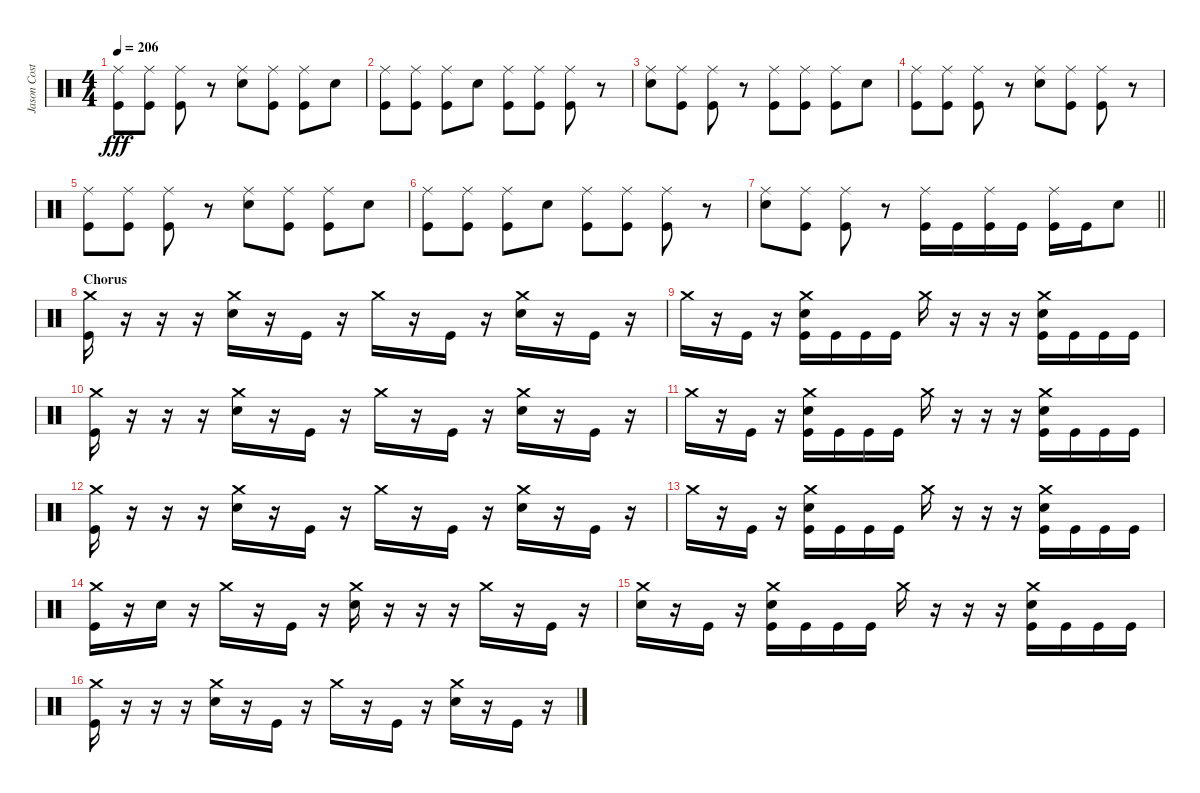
\track ("Jason Costa" "Jason Cost") {instrument percussion}
\staff {score}
\articulation defaults
\ts (4 4)
\tempo 206
\clef neutral
\ks c
("Ride (middle)" "Kick (hit)").8{dy fff} ("Ride (middle)" "Kick (hit)").8 ("Ride (middle)" "Kick (hit)").8 r.8 ("Ride (middle)" "Snare (hit) 2").8 ("Ride (middle)" "Kick (hit)").8 ("Ride (middle)" "Kick (hit)").8 "Snare (hit) 2".8 |
("Ride (middle)" "Kick (hit)").8 ("Ride (middle)" "Kick (hit)").8 ("Ride (middle)" "Kick (hit)").8 "Snare (hit) 2".8 ("Ride (middle)" "Kick (hit)").8 ("Ride (middle)" "Kick (hit)").8 ("Ride (middle)" "Kick (hit)").8 r.8 |
("Ride (middle)" "Snare (hit) 2").8 ("Ride (middle)" "Kick (hit)").8 ("Ride (middle)" "Kick (hit)").8 r.8 ("Ride (middle)" "Kick (hit)").8 ("Ride (middle)" "Kick (hit)").8 ("Ride (middle)" "Kick (hit)").8 "Snare (hit) 2".8 |
("Ride (middle)" "Kick (hit)").8 ("Ride (middle)" "Kick (hit)").8 ("Ride (middle)" "Kick (hit)").8 r.8 ("Ride (middle)" "Snare (hit) 2").8 ("Ride (middle)" "Kick (hit)").8 ("Ride (middle)" "Kick (hit)").8 r.8 |
("Ride (middle)" "Kick (hit)").8 ("Ride (middle)" "Kick (hit)").8 ("Ride (middle)" "Kick (hit)").8 r.8 ("Ride (middle)" "Snare (hit) 2").8 ("Ride (middle)" "Kick (hit)").8 ("Ride (middle)" "Kick (hit)").8 "Snare (hit) 2".8 |
("Ride (middle)" "Kick (hit)").8 ("Ride (middle)" "Kick (hit)").8 ("Ride (middle)" "Kick (hit)").8 "Snare (hit) 2".8 ("Ride (middle)" "Kick (hit)").8 ("Ride (middle)" "Kick (hit)").8 ("Ride (middle)" "Kick (hit)").8 r.8 |
\barLineRight lightlight
("Ride (middle)" "Snare (hit) 2").8 ("Ride (middle)" "Kick (hit)").8 ("Ride (middle)" "Kick (hit)").8 r.8 ("Ride (middle)" "Kick (hit)").16 "Kick (hit)".16 ("Ride (middle)" "Kick (hit)").16 "Kick (hit)".16 ("Ride (middle)" "Kick (hit)").16 "Kick (hit)".16 "Snare (hit) 2".8 |
\section ("" "Chorus")
("Crash medium (hit)" "Kick (hit)").16 r.16 r.16 r.16 ("Crash medium (hit)" "Snare (hit) 2").16 r.16 "Kick (hit)".16 r.16 "Crash medium (hit)".16 r.16 "Kick (hit)".16 r.16 ("Crash medium (hit)" "Snare (hit) 2").16 r.16 "Kick (hit)".16 r.16 |
"Crash medium (hit)".16 r.16 "Kick (hit)".16 r.16 ("Crash medium (hit)" "Snare (hit) 2" "Kick (hit)").16 "Kick (hit)".16 "Kick (hit)".16 "Kick (hit)".16 "Crash medium (hit)".16 r.16 r.16 r.16 ("Crash medium (hit)" "Snare (hit) 2" "Kick (hit)").16 "Kick (hit)".16 "Kick (hit)".16 "Kick (hit)".16 |
("Crash medium (hit)" "Kick (hit)").16 r.16 r.16 r.16 ("Crash medium (hit)" "Snare (hit) 2").16 r.16 "Kick (hit)".16 r.16 "Crash medium (hit)".16 r.16 "Kick (hit)".16 r.16 ("Crash medium (hit)" "Snare (hit) 2").16 r.16 "Kick (hit)".16 r.16 |
"Crash medium (hit)".16 r.16 "Kick (hit)".16 r.16 ("Crash medium (hit)" "Snare (hit) 2" "Kick (hit)").16 "Kick (hit)".16 "Kick (hit)".16 "Kick (hit)".16 "Crash medium (hit)".16 r.16 r.16 r.16 ("Crash medium (hit)" "Snare (hit) 2" "Kick (hit)").16 "Kick (hit)".16 "Kick (hit)".16 "Kick (hit)".16 |
("Crash medium (hit)" "Kick (hit)").16 r.16 r.16 r.16 ("Crash medium (hit)" "Snare (hit) 2").16 r.16 "Kick (hit)".16 r.16 "Crash medium (hit)".16 r.16 "Kick (hit)".16 r.16 ("Crash medium (hit)" "Snare (hit) 2").16 r.16 "Kick (hit)".16 r.16 |
"Crash medium (hit)".16 r.16 "Kick (hit)".16 r.16 ("Crash medium (hit)" "Snare (hit) 2" "Kick (hit)").16 "Kick (hit)".16 "Kick (hit)".16 "Kick (hit)".16 "Crash medium (hit)".16 r.16 r.16 r.16 ("Crash medium (hit)" "Snare (hit) 2" "Kick (hit)").16 "Kick (hit)".16 "Kick (hit)".16 "Kick (hit)".16 |
("Crash medium (hit)" "Kick (hit)").16 r.16 "Snare (hit) 2".16 r.16 "Crash medium (hit)".16 r.16 "Kick (hit)".16 r.16 ("Crash medium (hit)" "Snare (hit) 2").16 r.16 r.16 r.16 "Crash medium (hit)".16 r.16 "Kick (hit)".16 r.16 |
("Crash medium (hit)" "Snare (hit) 2").16 r.16 "Kick (hit)".16 r.16 ("Crash medium (hit)" "Snare (hit) 2" "Kick (hit)").16 "Kick (hit)".16 "Kick (hit)".16 "Kick (hit)".16 "Crash medium (hit)".16 r.16 r.16 r.16 ("Crash medium (hit)" "Snare (hit) 2" "Kick (hit)").16 "Kick (hit)".16 "Kick (hit)".16 "Kick (hit)".16 |
("Crash medium (hit)" "Kick (hit)").16 r.16 r.16 r.16 ("Crash medium (hit)" "Snare (hit) 2").16 r.16 "Kick (hit)".16 r.16 "Crash medium (hit)".16 r.16 "Kick (hit)".16 r.16 ("Crash medium (hit)" "Snare (hit) 2").16 r.16 "Kick (hit)".16 r.16
